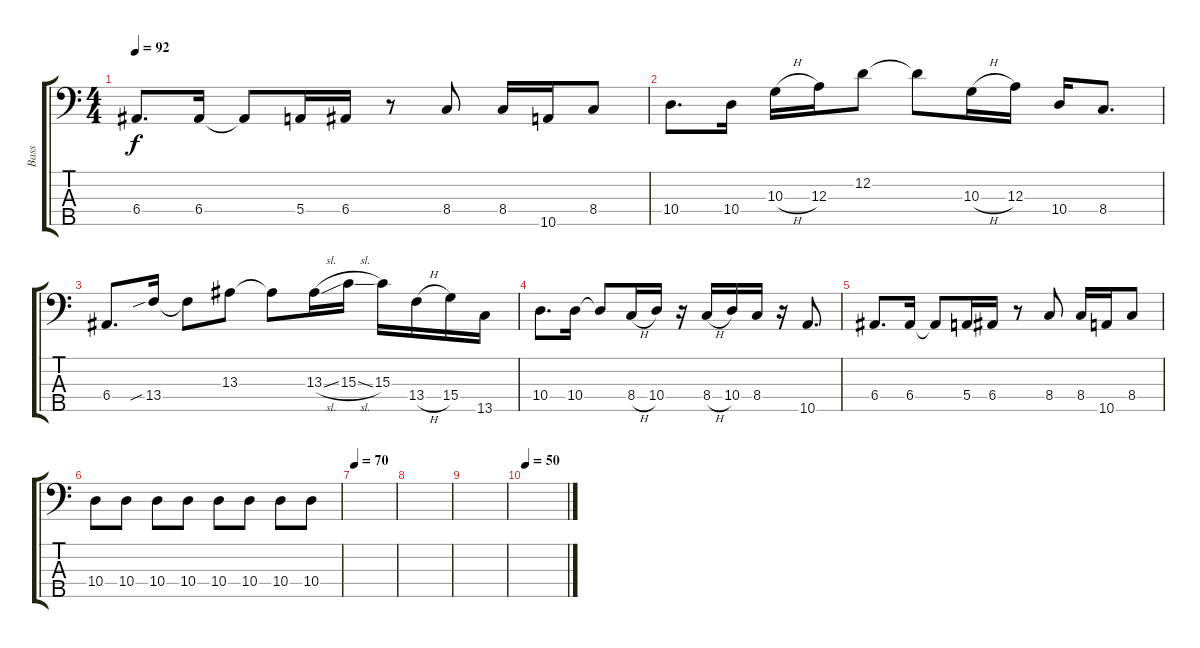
\track ("Bass" "Bass") {instrument electricbassfinger}
\staff {score tabs}
\tuning (G2 D2 A1 E1 B0) {hide}
\ts (4 4)
\tempo 92
\clef f4
\ks c
6.4.8{d dy f} 6.4.16 6.4{t}.8 5.4.16 6.4.16 r.8 8.4.8 8.4.16 10.5.16 8.4.8 |
10.4.8{d} 10.4.16 10.3{h}.16 12.3.16 12.2.8 12.2{t}.8 10.3{h}.16 12.3.16 10.4.16 8.4.8{d} |
6.4.8{d} 13.4{sib}.16 13.4{t}.8 13.3.8 13.3{t}.8 13.3{sl}.16 15.3{sl}.16 15.3.16 13.4{h}.16 15.4.16 13.5.16 |
10.4.8{d} 10.4.16 10.4{t}.8 8.4{h}.16 10.4.16 r.16 8.4{h}.16 10.4.16 8.4.16 r.16 10.5.8{d} |
6.4.8{d} 6.4.16 6.4{t}.8 5.4.16 6.4.16 r.8 8.4.8 8.4.16 10.5.16 8.4.8 |
10.4.8 10.4.8 10.4.8 10.4.8 10.4.8 10.4.8 10.4.8 10.4.8 |
\tempo 70
|
|
|
\tempo 50
